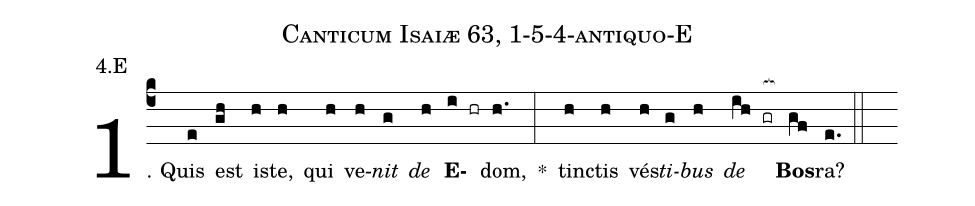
name: Canticum Isaiæ 63, 1-5-4-antiquo-E;
annotation: 4.E;
%%
(c4)1. Quis(e) est(gh) is(h)te,(h) qui(h) ve(h)<i>nit</i>(g) <i>de</i>(h) <b>E</b>(i hr)dom,(h.) *(:) tinc(h)tis(h) vés(h)<i>ti</i>(g)<i>bus</i>(h) <i>de</i>(ih gr[ocb:1{]) <b>Bos</b>(gf[ocb:0}])ra?(e.) (::)
